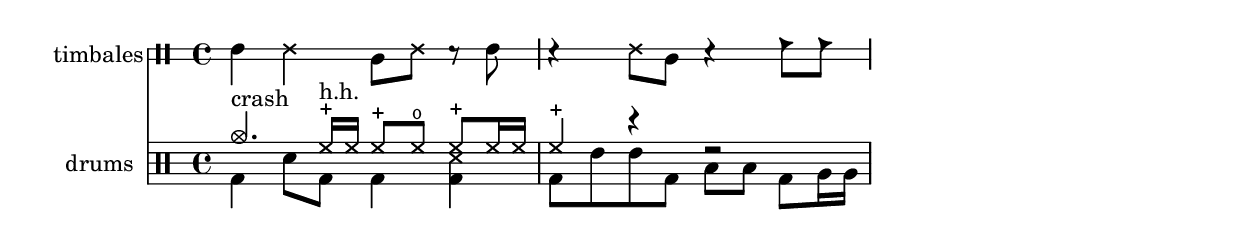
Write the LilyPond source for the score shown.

%% Do not edit this file; it is automatically
%% generated from LSR http://lsr.dsi.unimi.it
%% This file is in the public domain.
\version "2.13.39"

\header {
  lsrtags = "rhythms, percussion"

%% Translation of GIT committish: 5160eccb26cee0bfd802d844233e4a8d795a1e94
  texidoces = "
Mediante la utilización de las potentes herramientas preconfiguradas
como la función @code{\\drummode} y el contexto @code{DrumStaff}, la
introducción de partes para percusión es muy fácil: las percusiones se
sitúan en sus propias posiciones de pentagrama (con una clave
especial) y tienen las cabezas correspondientes al instrumento.  Es
posible añadir un símbolo adicional a la percusión o reducir el número
de líneas.

"
  doctitlees = "Escritura de partes de percusión"


%% Translation of GIT committish: 9a65042d49324f2e3dff18c4b0858def81232eea
  texidocfr = "
Grâce à la puissance des outils préconfigurés tels que la fonction
@code{\\drummode} et le contexte @code{DrumStaff}, la saisie de
parties pour percussions est extrêmement simplifiée : chaque composant
d'une batterie trouve sa place sur une portée dédiée (avec une clef
spécifique) et les têtes de note sont spécifiques à chaque élément.
Il est également possible d'affecter un symbole particulier à chaque
élément, tout comme de restreindre le nombre de lignes de la portée.

"

  doctitlefr = "Ajout de parties de batterie"


  texidoc = "
Using the powerful pre-configured tools such as the @code{\\drummode}
function and the @code{DrumStaff} context, inputting drum parts is
quite easy: drums are placed at their own staff positions (with a
special clef symbol) and have note heads according to the drum.
Attaching an extra symbol to the drum or restricting the number of
lines is possible.

"
  doctitle = "Adding drum parts"
} % begin verbatim

drh = \drummode { cymc4.^"crash" hhc16^"h.h." hh hhc8 hho hhc8 hh16 hh hhc4 r4 r2 }
drl = \drummode { bd4 sn8 bd bd4 << bd ss >>  bd8 tommh tommh bd toml toml bd tomfh16 tomfh }
timb = \drummode { timh4 ssh timl8 ssh r timh r4 ssh8 timl r4 cb8 cb }

\score {
  <<
    \new DrumStaff \with {
      drumStyleTable = #timbales-style
      \override StaffSymbol #'line-count = #2
      \override BarLine #'bar-size = #2
    } <<
      \set Staff.instrumentName = #"timbales"
      \timb
    >>
    \new DrumStaff <<
      \set Staff.instrumentName = #"drums"
      \new DrumVoice { \stemUp \drh }
      \new DrumVoice { \stemDown \drl }
    >>
  >>
  \layout { }
  \midi {
    \context {
      \Score
      tempoWholesPerMinute = #(ly:make-moment 120 4)
    }
  }
}

